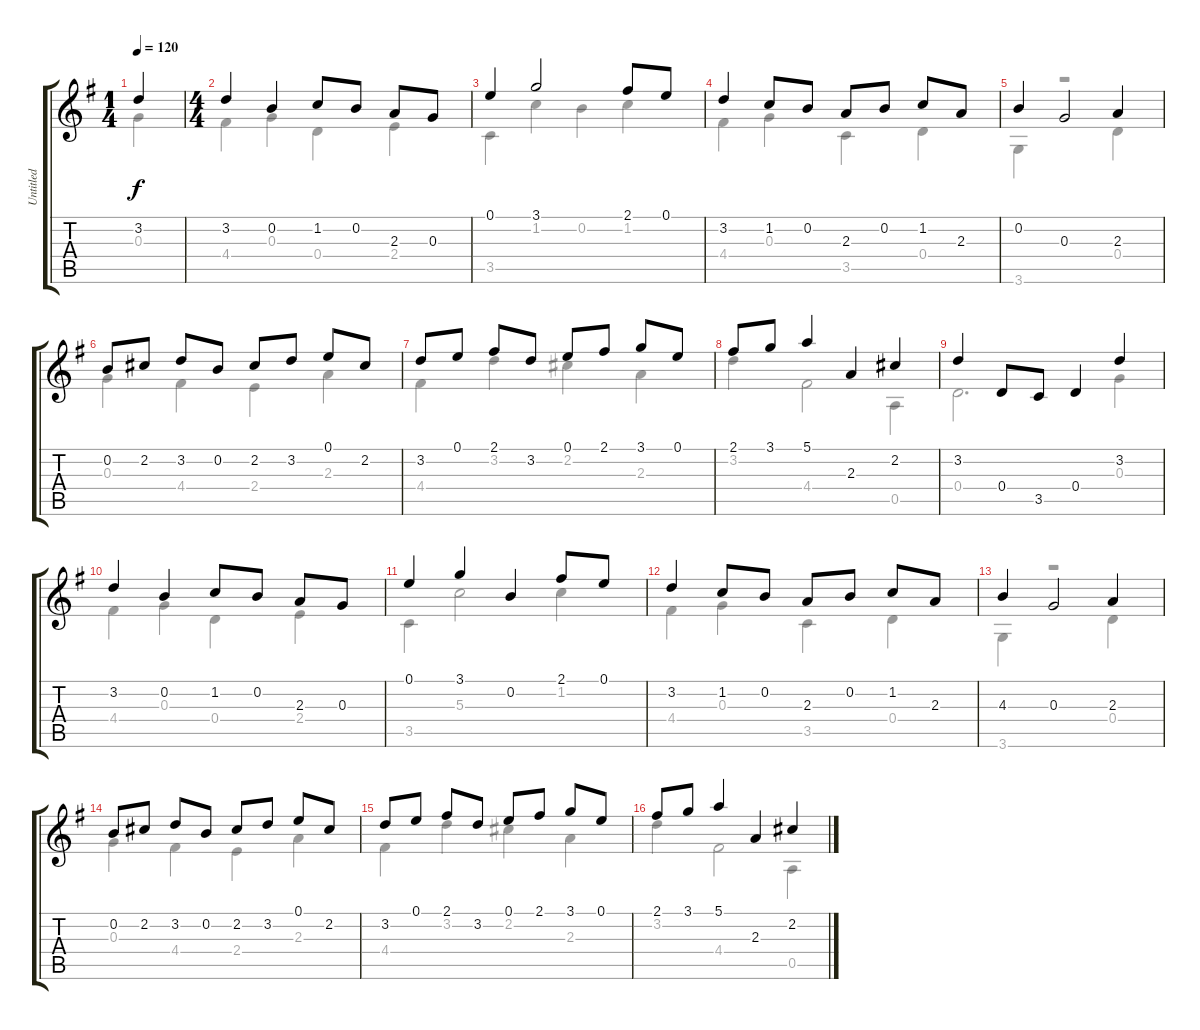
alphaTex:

\track ("Untitled" "Untitled") {instrument acousticguitarnylon}
\staff {score tabs}
\tuning (E4 B3 G3 D3 A2 E2) {hide}
\voice
\ts (1 4)
\tempo 120
\clef g2
\ks g
3.2.4{dy f instrument acousticguitarnylon} |
\ts (4 4)
3.2.4 0.2.4 1.2.8 0.2.8 2.3.8 0.3.8 |
0.1.4 3.1.2 2.1.8 0.1.8 |
3.2.4 1.2.8 0.2.8 2.3.8 0.2.8 1.2.8 2.3.8 |
0.2.4 0.3.2 2.3.4 |
0.2.8 2.2.8 3.2.8 0.2.8 2.2.8 3.2.8 0.1.8 2.2.8 |
3.2.8 0.1.8 2.1.8 3.2.8 0.1.8 2.1.8 3.1.8 0.1.8 |
2.1.8 3.1.8 5.1.4 2.3.4 2.2.4 |
3.2.4 0.4.8 3.5.8 0.4.4 3.2.4 |
3.2.4 0.2.4 1.2.8 0.2.8 2.3.8 0.3.8 |
0.1.4 3.1.4 0.2.4 2.1.8 0.1.8 |
3.2.4 1.2.8 0.2.8 2.3.8 0.2.8 1.2.8 2.3.8 |
4.3.4 0.3.2 2.3.4 |
0.2.8 2.2.8 3.2.8 0.2.8 2.2.8 3.2.8 0.1.8 2.2.8 |
3.2.8 0.1.8 2.1.8 3.2.8 0.1.8 2.1.8 3.1.8 0.1.8 |
2.1.8 3.1.8 5.1.4 2.3.4 2.2.4
\voice
\clef g2
\ottava regular
\simile none
\ks g
0.3.4{dy f} |
4.4.4 0.3.4 0.4.4 2.4.4 |
3.5.4 1.2.4 0.2.4 1.2.4 |
4.4.4 0.3.4 3.5.4 0.4.4 |
3.6.4 r.2 0.4.4 |
0.3.4 4.4.4 2.4.4 2.3.4 |
4.4.4 3.2.4 2.2.4 2.3.4 |
3.2.4 4.4.2 0.5.4 |
0.4.2{d} 0.3.4 |
4.4.4 0.3.4 0.4.4 2.4.4 |
3.5.4 5.3.2 1.2.4 |
4.4.4 0.3.4 3.5.4 0.4.4 |
3.6.4 r.2 0.4.4 |
0.3.4 4.4.4 2.4.4 2.3.4 |
4.4.4 3.2.4 2.2.4 2.3.4 |
3.2.4 4.4.2 0.5.4
